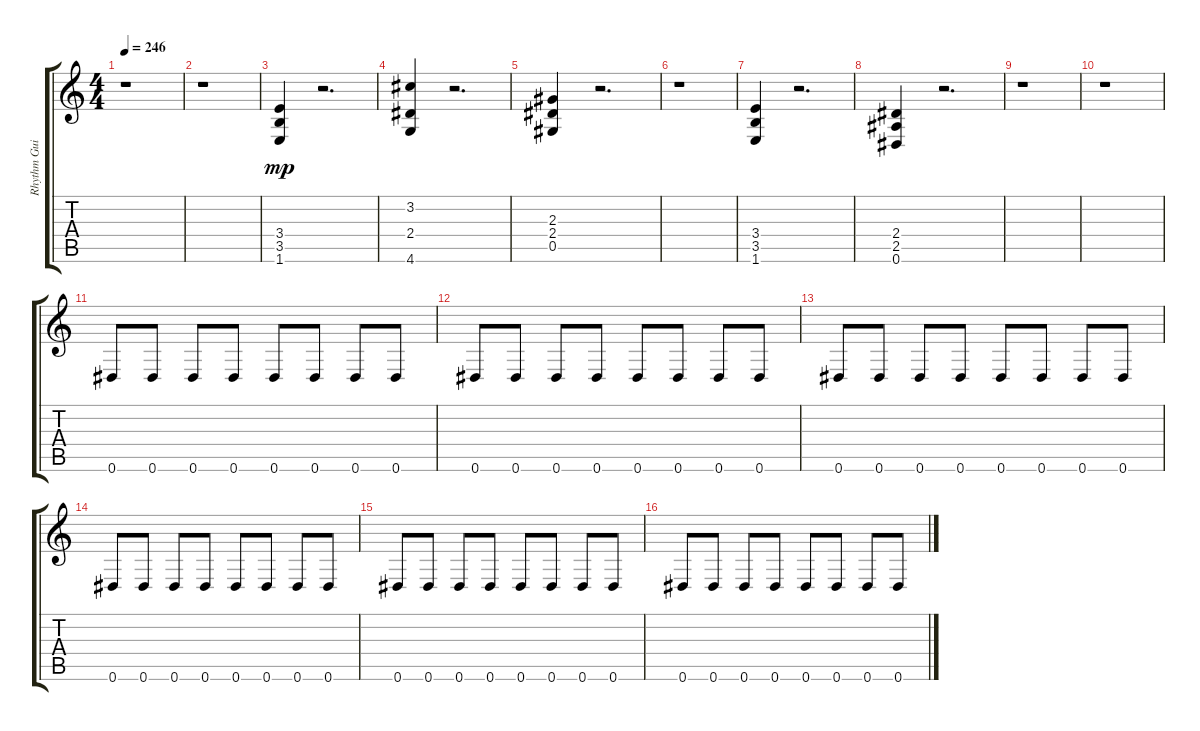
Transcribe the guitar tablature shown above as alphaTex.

\track ("Rhythm Guitar II" "Rhythm Gui") {instrument overdrivenguitar}
\staff {score tabs}
\tuning (Eb4 Bb3 Gb3 Db3 Ab2 Eb2) {hide}
\ts (4 4)
\tempo 246
\clef g2
\ks c
r.1{dy mp} |
r.1 |
(3.4 3.5 1.6).4 r.2{d} |
(3.2 2.4 4.6).4 r.2{d} |
(2.3 2.4 0.5).4 r.2{d} |
r.1 |
(3.4 3.5 1.6).4 r.2{d} |
(2.4 2.5 0.6).4 r.2{d} |
r.1 |
r.1 |
0.6.8 0.6.8 0.6.8 0.6.8 0.6.8 0.6.8 0.6.8 0.6.8 |
0.6.8 0.6.8 0.6.8 0.6.8 0.6.8 0.6.8 0.6.8 0.6.8 |
0.6.8 0.6.8 0.6.8 0.6.8 0.6.8 0.6.8 0.6.8 0.6.8 |
0.6.8 0.6.8 0.6.8 0.6.8 0.6.8 0.6.8 0.6.8 0.6.8 |
0.6.8 0.6.8 0.6.8 0.6.8 0.6.8 0.6.8 0.6.8 0.6.8 |
0.6.8 0.6.8 0.6.8 0.6.8 0.6.8 0.6.8 0.6.8 0.6.8
